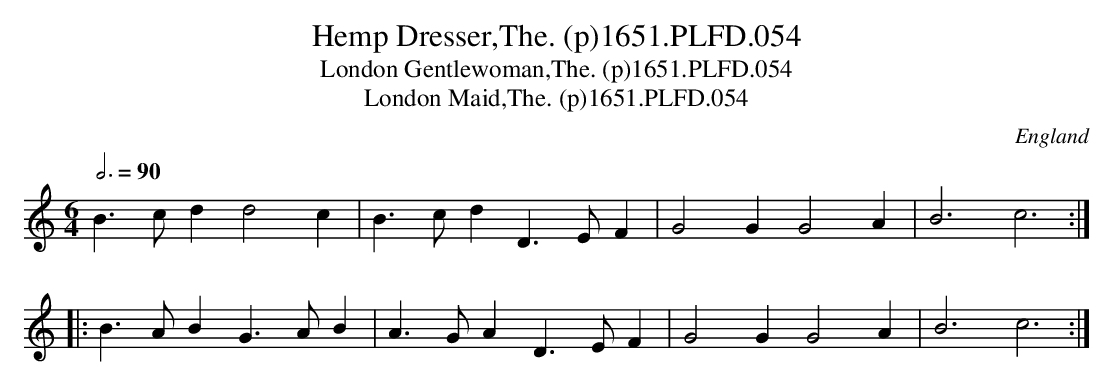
X:1
T:Hemp Dresser,The. (p)1651.PLFD.054
T:London Gentlewoman,The. (p)1651.PLFD.054
T:London Maid,The. (p)1651.PLFD.054
M:6/4
L:1/4
Q:3/4=90
O:England
K:C
B>cdd2c|B>cdD>EF|G2GG2A|B3c3:|
|:B>ABG>AB|A>GAD>EF|G2GG2A|B3c3:|
